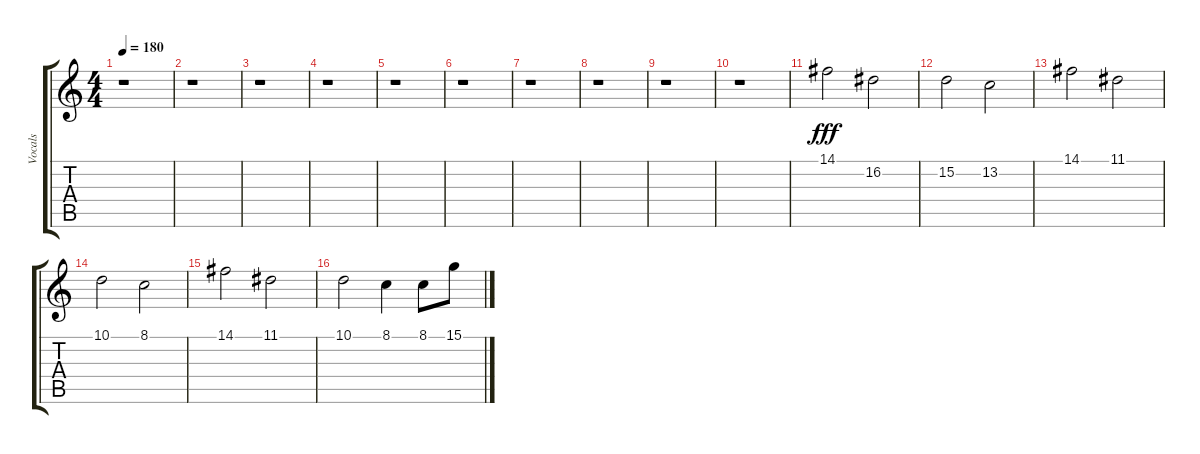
\track ("Vocals" "Vocals") {instrument trumpet}
\staff {score tabs}
\tuning (E4 B3 G3 D3 A2 E2) {hide}
\ts (4 4)
\tempo 180
\clef g2
\ks c
r.1{dy f} |
r.1 |
r.1 |
r.1 |
r.1 |
r.1 |
r.1 |
r.1 |
r.1 |
r.1 |
14.1.2{dy fff} 16.2.2 |
15.2.2 13.2.2 |
14.1.2 11.1.2 |
10.1.2 8.1.2 |
14.1.2 11.1.2 |
10.1.2 8.1.4 8.1.8 15.1.8
